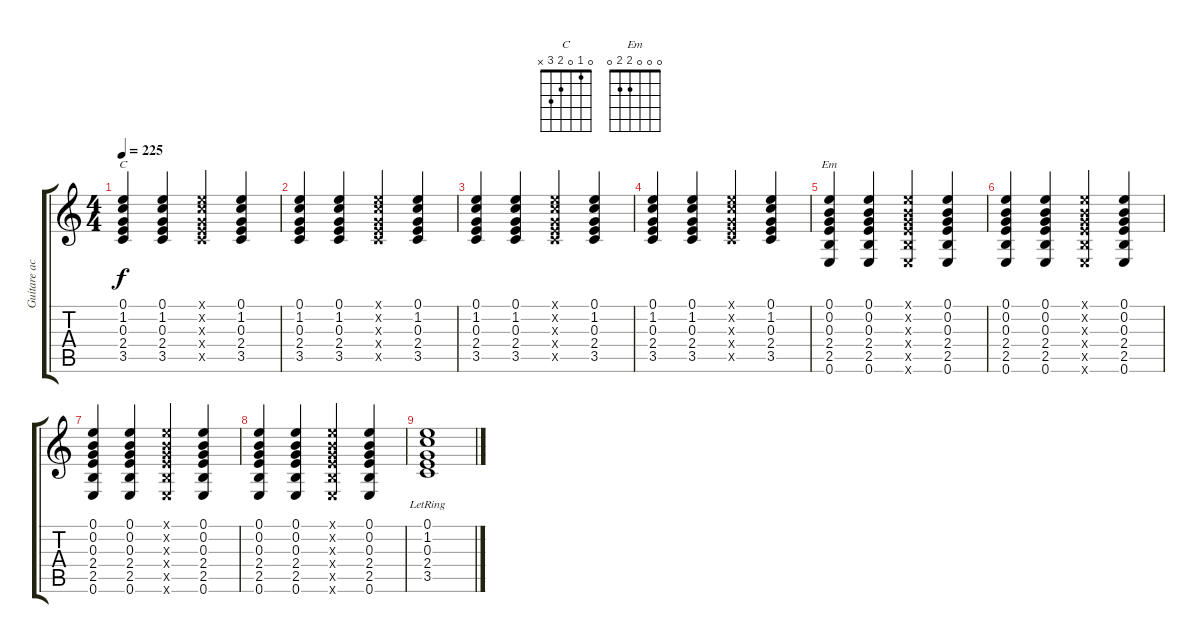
\track ("Guitare acoustique" "Guitare ac") {instrument acousticguitarsteel}
\staff {score tabs}
\tuning (E4 B3 G3 D3 A2 E2) {hide}
\chord ("C" 0 1 0 2 3 x)
\chord ("Em" 0 0 0 2 2 0)
\ts (4 4)
\tempo 225
\clef g2
\ks c
(0.1 1.2 0.3 2.4 3.5).4{ch "C" dy f} (0.1 1.2 0.3 2.4 3.5).4 (0.1{x} 1.2{x} 0.3{x} 2.4{x} 3.5{x}).4 (0.1 1.2 0.3 2.4 3.5).4 |
(0.1 1.2 0.3 2.4 3.5).4 (0.1 1.2 0.3 2.4 3.5).4 (0.1{x} 1.2{x} 0.3{x} 2.4{x} 3.5{x}).4 (0.1 1.2 0.3 2.4 3.5).4 |
(0.1 1.2 0.3 2.4 3.5).4 (0.1 1.2 0.3 2.4 3.5).4 (0.1{x} 1.2{x} 0.3{x} 2.4{x} 3.5{x}).4 (0.1 1.2 0.3 2.4 3.5).4 |
(0.1 1.2 0.3 2.4 3.5).4 (0.1 1.2 0.3 2.4 3.5).4 (0.1{x} 1.2{x} 0.3{x} 2.4{x} 3.5{x}).4 (0.1 1.2 0.3 2.4 3.5).4 |
(0.1 0.2 0.3 2.4 2.5 0.6).4{ch "Em"} (0.1 0.2 0.3 2.4 2.5 0.6).4 (0.1{x} 0.2{x} 0.3{x} 2.4{x} 2.5{x} 0.6{x}).4 (0.1 0.2 0.3 2.4 2.5 0.6).4 |
(0.1 0.2 0.3 2.4 2.5 0.6).4 (0.1 0.2 0.3 2.4 2.5 0.6).4 (0.1{x} 0.2{x} 0.3{x} 2.4{x} 2.5{x} 0.6{x}).4 (0.1 0.2 0.3 2.4 2.5 0.6).4 |
(0.1 0.2 0.3 2.4 2.5 0.6).4 (0.1 0.2 0.3 2.4 2.5 0.6).4 (0.1{x} 0.2{x} 0.3{x} 2.4{x} 2.5{x} 0.6{x}).4 (0.1 0.2 0.3 2.4 2.5 0.6).4 |
(0.1 0.2 0.3 2.4 2.5 0.6).4 (0.1 0.2 0.3 2.4 2.5 0.6).4 (0.1{x} 0.2{x} 0.3{x} 2.4{x} 2.5{x} 0.6{x}).4 (0.1 0.2 0.3 2.4 2.5 0.6).4 |
(0.1{lr} 1.2 0.3 2.4 3.5).1
